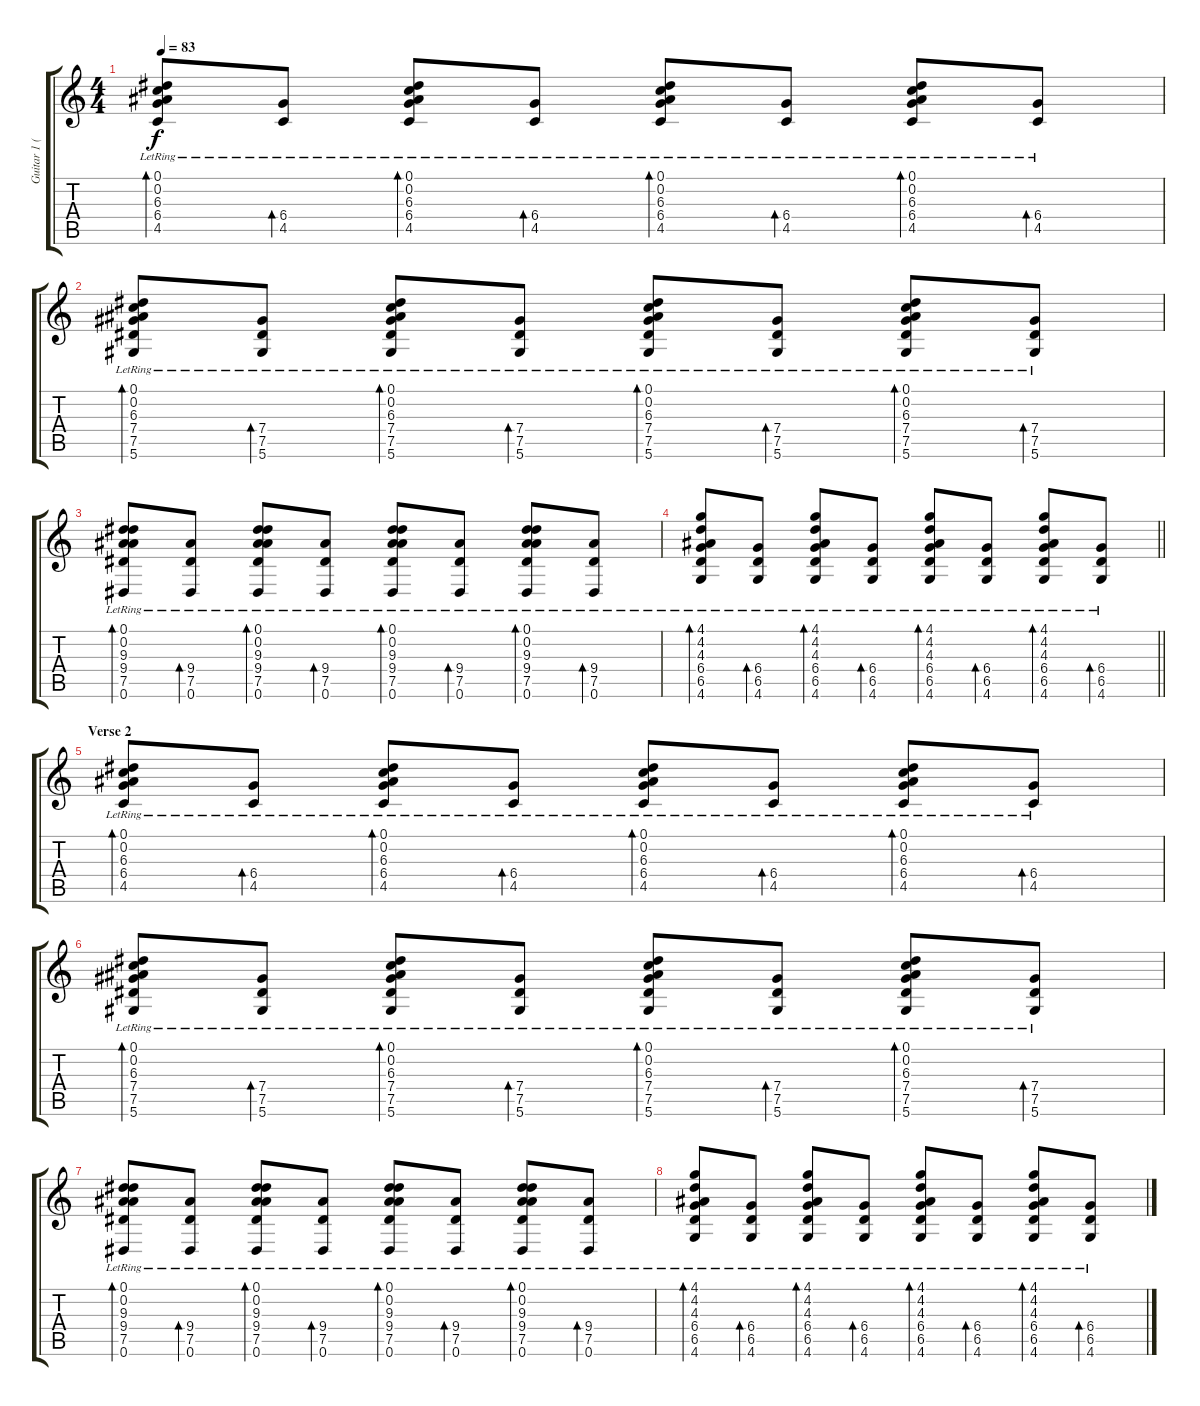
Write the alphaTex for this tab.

\track ("Guitar 1 (stereo)" "Guitar 1 (") {instrument acousticguitarsteel}
\staff {score tabs}
\tuning (Eb4 Bb3 Gb3 Db3 Ab2 Eb2) {hide}
\ts (4 4)
\tempo 83
\clef g2
\ks c
(0.1{lr} 0.2{lr} 6.3{lr} 6.4{lr} 4.5{lr}).8{bd 30 dy f} (6.4{lr} 4.5{lr}).8{bd 30} (0.1{lr} 0.2{lr} 6.3{lr} 6.4{lr} 4.5{lr}).8{bd 30} (6.4{lr} 4.5{lr}).8{bd 30} (0.1{lr} 0.2{lr} 6.3{lr} 6.4{lr} 4.5{lr}).8{bd 30} (6.4{lr} 4.5{lr}).8{bd 30} (0.1{lr} 0.2{lr} 6.3{lr} 6.4{lr} 4.5{lr}).8{bd 30} (6.4{lr} 4.5{lr}).8{bd 30} |
(0.1{lr} 0.2{lr} 6.3{lr} 7.4{lr} 7.5{lr} 5.6).8{bd 30} (7.4{lr} 7.5{lr} 5.6).8{bd 30} (0.1{lr} 0.2{lr} 6.3{lr} 7.4{lr} 7.5{lr} 5.6).8{bd 30} (7.4{lr} 7.5{lr} 5.6).8{bd 30} (0.1{lr} 0.2{lr} 6.3{lr} 7.4{lr} 7.5{lr} 5.6).8{bd 30} (7.4{lr} 7.5{lr} 5.6).8{bd 30} (0.1{lr} 0.2{lr} 6.3{lr} 7.4{lr} 7.5{lr} 5.6).8{bd 30} (7.4{lr} 7.5{lr} 5.6).8{bd 30} |
(0.1{lr} 0.2{lr} 9.3{lr} 9.4{lr} 7.5{lr} 0.6).8{bd 30} (9.4{lr} 7.5{lr} 0.6).8{bd 30} (0.1{lr} 0.2{lr} 9.3{lr} 9.4{lr} 7.5{lr} 0.6).8{bd 30} (9.4{lr} 7.5{lr} 0.6).8{bd 30} (0.1{lr} 0.2{lr} 9.3{lr} 9.4{lr} 7.5{lr} 0.6).8{bd 30} (9.4{lr} 7.5{lr} 0.6).8{bd 30} (0.1{lr} 0.2{lr} 9.3{lr} 9.4{lr} 7.5{lr} 0.6).8{bd 30} (9.4{lr} 7.5{lr} 0.6).8{bd 30} |
\barLineRight lightlight
(4.1{lr} 4.2{lr} 4.3{lr} 6.4{lr} 6.5{lr} 4.6).8{bd 30} (6.4{lr} 6.5{lr} 4.6).8{bd 30} (4.1{lr} 4.2{lr} 4.3{lr} 6.4{lr} 6.5{lr} 4.6).8{bd 30} (6.4{lr} 6.5{lr} 4.6).8{bd 30} (4.1{lr} 4.2{lr} 4.3{lr} 6.4{lr} 6.5{lr} 4.6).8{bd 30} (6.4{lr} 6.5{lr} 4.6).8{bd 30} (4.1{lr} 4.2{lr} 4.3{lr} 6.4{lr} 6.5{lr} 4.6).8{bd 30} (6.4{lr} 6.5{lr} 4.6).8{bd 30} |
\section ("" "Verse 2")
(0.1{lr} 0.2{lr} 6.3{lr} 6.4{lr} 4.5{lr}).8{bd 30} (6.4{lr} 4.5{lr}).8{bd 30} (0.1{lr} 0.2{lr} 6.3{lr} 6.4{lr} 4.5{lr}).8{bd 30} (6.4{lr} 4.5{lr}).8{bd 30} (0.1{lr} 0.2{lr} 6.3{lr} 6.4{lr} 4.5{lr}).8{bd 30} (6.4{lr} 4.5{lr}).8{bd 30} (0.1{lr} 0.2{lr} 6.3{lr} 6.4{lr} 4.5{lr}).8{bd 30} (6.4{lr} 4.5{lr}).8{bd 30} |
(0.1{lr} 0.2{lr} 6.3{lr} 7.4{lr} 7.5{lr} 5.6).8{bd 30} (7.4{lr} 7.5{lr} 5.6).8{bd 30} (0.1{lr} 0.2{lr} 6.3{lr} 7.4{lr} 7.5{lr} 5.6).8{bd 30} (7.4{lr} 7.5{lr} 5.6).8{bd 30} (0.1{lr} 0.2{lr} 6.3{lr} 7.4{lr} 7.5{lr} 5.6).8{bd 30} (7.4{lr} 7.5{lr} 5.6).8{bd 30} (0.1{lr} 0.2{lr} 6.3{lr} 7.4{lr} 7.5{lr} 5.6).8{bd 30} (7.4{lr} 7.5{lr} 5.6).8{bd 30} |
(0.1{lr} 0.2{lr} 9.3{lr} 9.4{lr} 7.5{lr} 0.6).8{bd 30} (9.4{lr} 7.5{lr} 0.6).8{bd 30} (0.1{lr} 0.2{lr} 9.3{lr} 9.4{lr} 7.5{lr} 0.6).8{bd 30} (9.4{lr} 7.5{lr} 0.6).8{bd 30} (0.1{lr} 0.2{lr} 9.3{lr} 9.4{lr} 7.5{lr} 0.6).8{bd 30} (9.4{lr} 7.5{lr} 0.6).8{bd 30} (0.1{lr} 0.2{lr} 9.3{lr} 9.4{lr} 7.5{lr} 0.6).8{bd 30} (9.4{lr} 7.5{lr} 0.6).8{bd 30} |
(4.1{lr} 4.2{lr} 4.3{lr} 6.4{lr} 6.5{lr} 4.6).8{bd 30} (6.4{lr} 6.5{lr} 4.6).8{bd 30} (4.1{lr} 4.2{lr} 4.3{lr} 6.4{lr} 6.5{lr} 4.6).8{bd 30} (6.4{lr} 6.5{lr} 4.6).8{bd 30} (4.1{lr} 4.2{lr} 4.3{lr} 6.4{lr} 6.5{lr} 4.6).8{bd 30} (6.4{lr} 6.5{lr} 4.6).8{bd 30} (4.1{lr} 4.2{lr} 4.3{lr} 6.4{lr} 6.5{lr} 4.6).8{bd 30} (6.4{lr} 6.5{lr} 4.6).8{bd 30}
